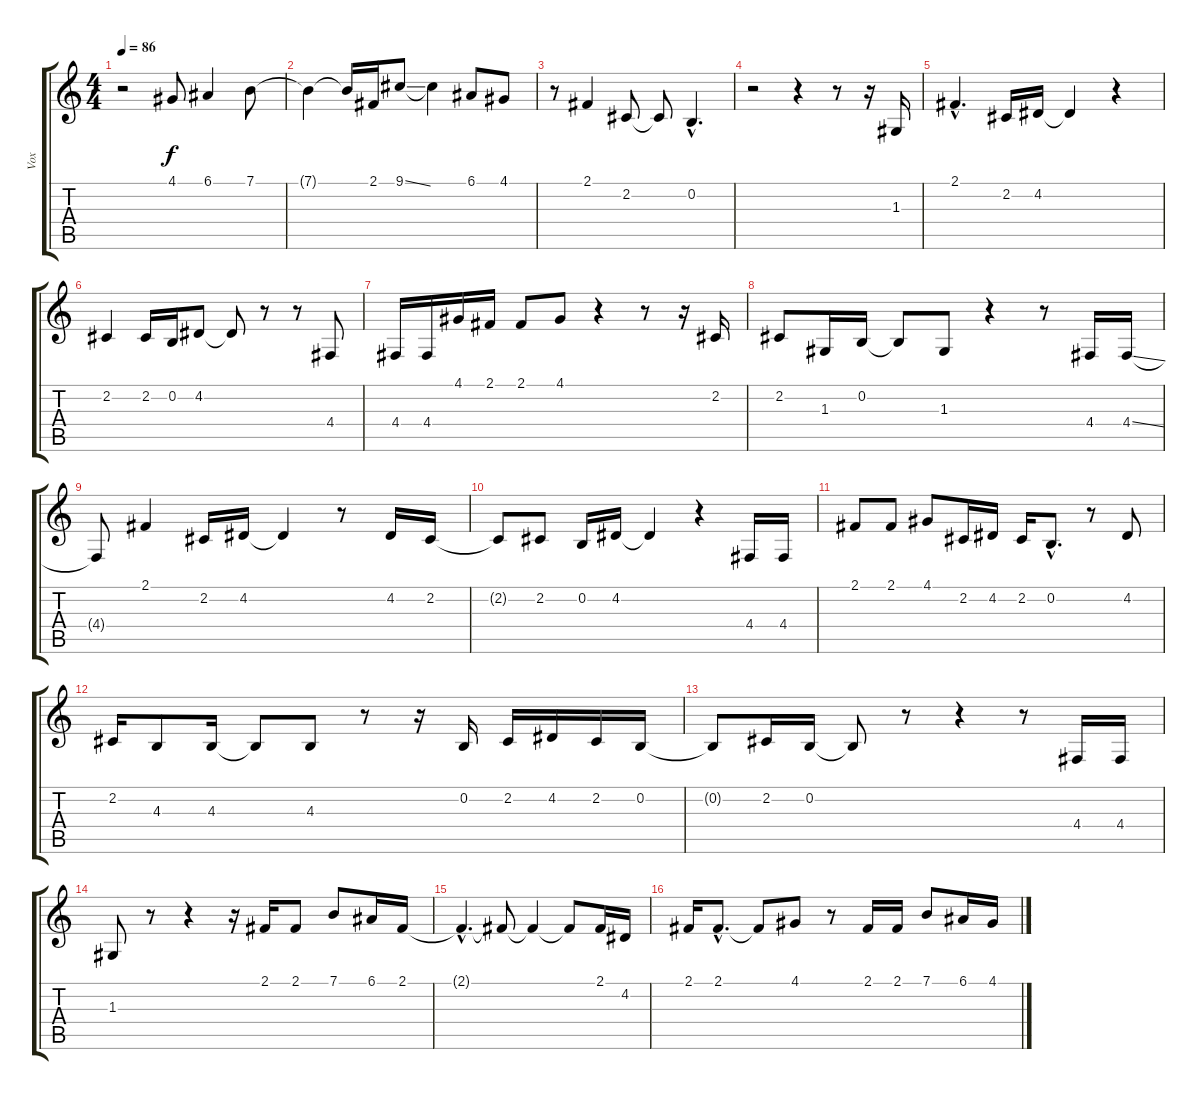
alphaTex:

\track ("Vox" "Vox") {instrument tenorsax}
\staff {score tabs}
\tuning (E4 B3 G3 D3 A2 E2) {hide}
\ts (4 4)
\tempo 86
\clef g2
\ks c
r.2{dy f instrument tenorsax} 4.1.8 6.1.4 7.1.8 |
7.1{t}.4 7.1{t}.16 2.1.16 9.1{ss}.8 9.1{t}.4 6.1.8 4.1.8 |
r.8 2.1.4 2.2.8 2.2{t}.8 0.2{hac}.4{d} |
r.2 r.4 r.8 r.16 1.3.16 |
2.1{hac}.4{d} 2.2.16 4.2.16 4.2{t}.4 r.4 |
2.2.4 2.2.16 0.2.16 4.2.8 4.2{t}.8 r.8 r.8 4.4.8 |
4.4.16 4.4.16 4.1.16 2.1.16 2.1.8 4.1.8 r.4 r.8 r.16 2.2.16 |
2.2.8 1.3.16 0.2.16 0.2{t}.8 1.3.8 r.4 r.8 4.4.16 4.4{ss}.16 |
4.4{t}.8 2.1.4 2.2.16 4.2.16 4.2{t}.4 r.8 4.2.16 2.2.16 |
2.2{t}.8 2.2.8 0.2.16 4.2.16 4.2{t}.4 r.4 4.4.16 4.4.16 |
2.1.8 2.1.8 4.1.8 2.2.16 4.2.16 2.2.16 0.2{hac}.8{d} r.8 4.2.8 |
2.2.16 4.3.8 4.3.16 4.3{t}.8 4.3.8 r.8 r.16 0.2.16 2.2.16 4.2.16 2.2.16 0.2.16 |
0.2{t}.8 2.2.16 0.2.16 0.2{t}.8 r.8 r.4 r.8 4.4.16 4.4.16 |
1.3.8 r.8 r.4 r.16 2.1.16 2.1.8 7.1.8 6.1.16 2.1.16 |
2.1{hac t}.4{d} 2.1{t}.8 2.1{t}.4 2.1{t}.8 2.1.16 4.2.16 |
2.1.16 2.1{hac}.8{d} 2.1{t}.8 4.1.8 r.8 2.1.16 2.1.16 7.1.8 6.1.16 4.1.16
